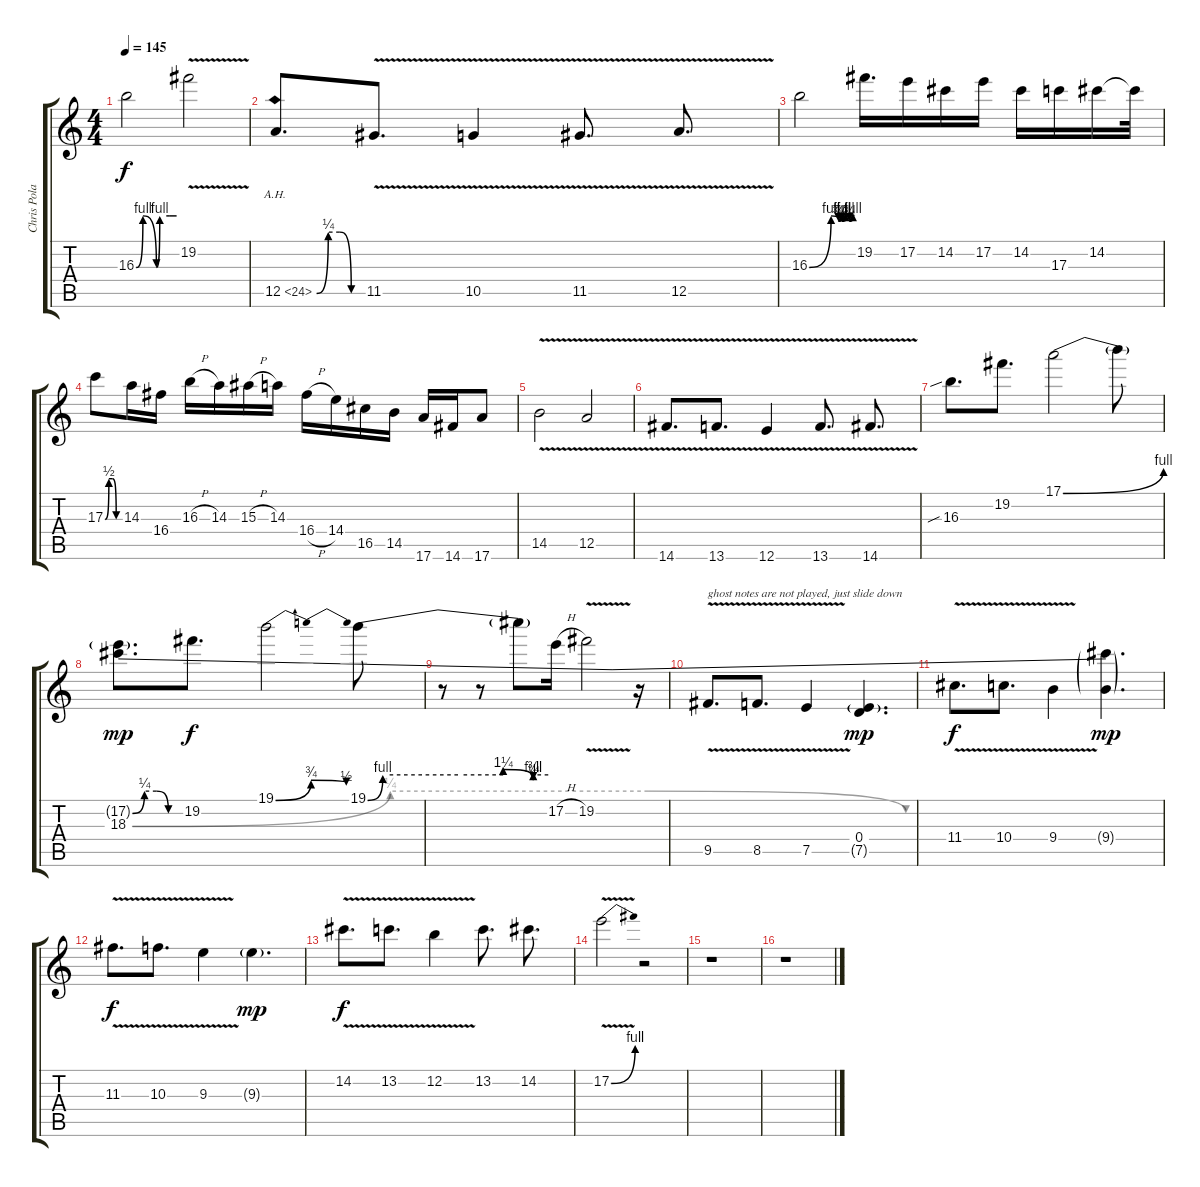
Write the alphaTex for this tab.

\track ("Chris Poland" "Chris Pola") {instrument distortionguitar}
\staff {score tabs}
\tuning (E4 B3 G3 D3 A2 E2) {hide}
\ts (4 4)
\tempo 145
\clef g2
\ks c
16.3{be (custom 0 0 10 4 30 0 35 4 50 4 60 4)}.2{dy f} 19.2{v}.2 |
12.5{be (custom 0 0 15 1 30 1 45 0 60 0) ah 12}.8{d} 11.5{v}.8{d} 10.5{v}.4 11.5{v}.8{d} 12.5{v}.8{d} |
16.3{be (custom 0 0 30 4 40 3 45 4 45 3 50 4 55 3 60 4)}.2 19.2.16{d} 17.2.16 14.2.16 17.2.16 14.2.16 17.3.16 14.2.16 14.2{t}.32 |
17.3{be (custom 0 0 15 2 30 2 45 0 60 0)}.8 14.3.16 16.4.16 16.3{h}.16 14.3.16 15.3{h}.16 14.3.16 16.4{h}.16 14.4.16 16.5.16 14.5.16 17.6.16 14.6.16 17.6.8 |
14.5{v}.2 12.5{v}.2 |
14.6{v}.8{d} 13.6{v}.8{d} 12.6{v}.4 13.6{v}.8{d} 14.6{v}.8{d} |
16.3{sib}.8{d} 19.2.8{d} 17.1{be (bend 0 0 60 4)}.2 17.1{t}.8 |
(17.2{be (custom 0 0 15 1 30 1 45 0 60 0) g} 18.3{be (custom 0 0 15 1 30 1 45 0 60 0)}).8{d dy mp} 19.2.8{d dy f} 19.1{be (bendrelease 0 0 30 3 30 3 60 2)}.2 19.1{be (custom 0 0 5 4 30 4 45 4 45 5 55 3 55 4 60 4)}.8 |
r.8 r.8 19.1{t}.8 17.2{h}.16 19.2{v}.2 r.16 |
9.5{v}.8{d txt "ghost notes are not played, just slide down"} 8.5{v}.8{d} 7.5{v}.4 (0.4 7.5{g}).4{d dy mp} |
11.4{v}.8{d dy f} 10.4{v}.8{d} 9.4{v}.4 (18.3{t} 9.4{g}).4{d dy mp} |
11.3{v}.8{d dy f} 10.3{v}.8{d} 9.3{v}.4 9.3{g}.4{d dy mp} |
14.2{v}.8{d dy f} 13.2{v}.8{d} 12.2{v}.4 13.2.8{d} 14.2.8{d} |
17.2{be (bend 0 0 60 4) v}.2 r.2 |
r.1 |
r.1
